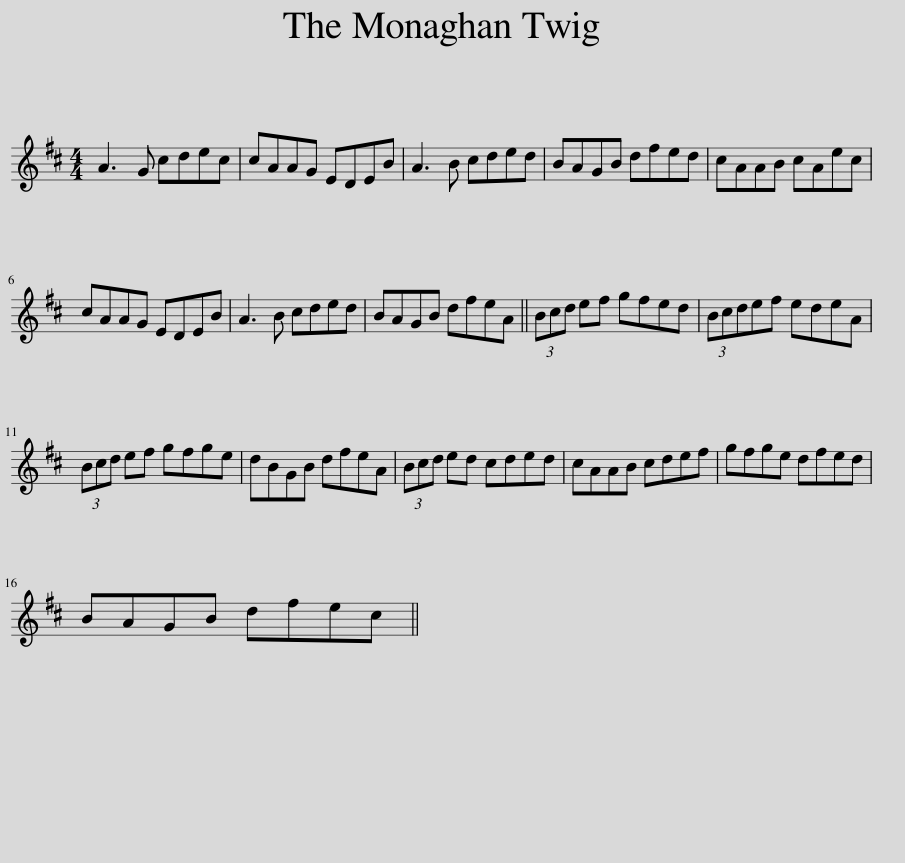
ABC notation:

X:1
L:1/8
M:4/4
I:linebreak $
K:D
V:1 treble
V:1
 A3 G cdec | cAAG EDEB | A3 B cded | BAGB dfed | cAAB cAec |$ %5
 cAAG EDEB | A3 B cded | BAGB dfeA || (3Bcd ef gfed | (3Bcdef edeA |$ %10
 (3Bcd ef gfge | dBGB dfeA | (3Bcd ed cded | cAAB cdef | gfge dfed |$ %15
 BAGB dfec || %16
